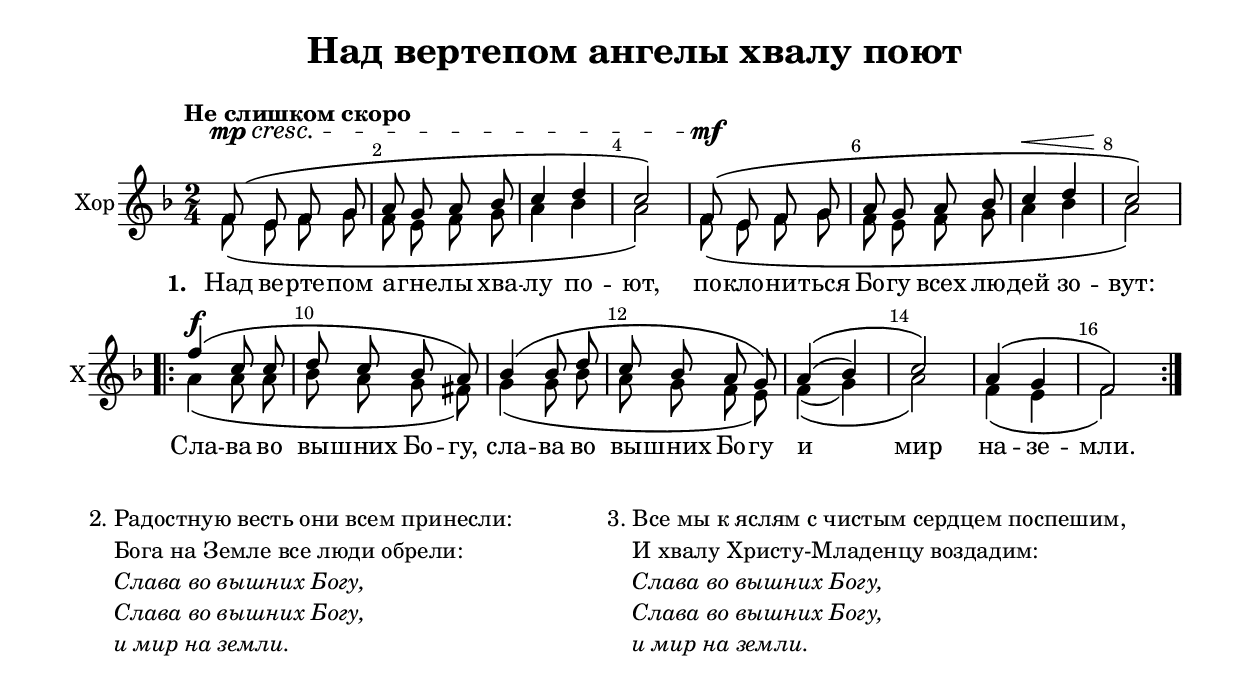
\version "2.18.2"

% закомментируйте строку ниже, чтобы получался pdf с навигацией
#(ly:set-option 'point-and-click #f)
#(ly:set-option 'midi-extension "mid")
#(set-default-paper-size "a4")
%#(set-global-staff-size 18)

\header {
  title = "Над вертепом ангелы хвалу поют"
  subtitle = " "
  %composer = "Composer"
  % Удалить строку версии LilyPond 
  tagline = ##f
}

global = {
  \key es \major
  \time 2/4
  \numericTimeSignature
  \autoBeamOff
}

%make visible number of every 2-nd bar
secondbar = {
  \override Score.BarNumber.break-visibility = #end-of-line-invisible
  \set Score.barNumberVisibility = #(every-nth-bar-number-visible 2)
}

%use this as temporary line break
abr = { \break }

% uncommend next line when finished
%abr = {}

%once hide accidental (runaround for cadenza
nat = { \once \hide Accidental }

sopvoice = \relative c' {
  \global
  \dynamicUp
  
  \secondbar  
  \tempo "Не слишком скоро"
  es8\mp\cresc\( d es f |
  g f g as |
  bes4 c |
  bes2\) |
  es,8\mf\( d es f |
  g f g as |
  bes4\< c |
  bes2\!\) \abr
  
  \repeat volta 2 {
    es4\f\( bes8 bes |
    c bes as g\) |
    as4\( as8 c |
    bes as g f\) |
    g4\(( as) bes2\) |
    g4 \(f es2\) 
  }
}


altvoice = \relative c' {
  \global
  \dynamicDown  
 es8\( d es f |
  es d es f |
  g4 as |
  g2\) |
  es8\( d es f |
  es d es f |
  g4 as |
  g2\)
  
  \repeat volta 2 {
    g4\( g8 g |
    as g f e\) |
    f4\( f8 as |
    g f es d\) |
    es4(\( f) g2\) |
    es4\( d es2\) 
  }
}



lyricscore = \lyricmode {
  \set stanza = "1. " Над ве -- рте -- пом а -- гне -- лы хва -- лу по -- ют,
  по -- кло -- ни -- ться Бо -- гу всех лю -- дей зо -- вут:
  Сла -- ва во вы -- шних Бо -- гу, сла -- ва во вы -- шних Бо -- гу
  и мир на -- зе -- мли.
}


\bookpart {
  \paper {
    top-margin = 15
    left-margin = 15
    right-margin = 10
    bottom-margin = 15
    indent = 5
    ragged-bottom = ##f
  }
  \score {
      \transpose es f {
    \new ChoirStaff <<
      \new Staff = "upstaff" \with {
        instrumentName = "Хор"
        shortInstrumentName = "Х"
      } <<
        \new Voice = "soprano" { \voiceOne \sopvoice }
        \new Voice  = "alto" { \voiceTwo \altvoice }
      >> 
      
      \new Lyrics \lyricsto "soprano" { \lyricscore }
      % or: \new Lyrics \lyricsto "soprano" { \lyricscore }
      % alternative lyrics above up staff
      %\new Lyrics \with {alignAboveContext = "upstaff"} \lyricsto "soprano" \lyricst
    >>
      }  % transposeµ
    \layout { 
      \context {
        \Score
      }
      \context {
        \Staff
        \accidentalStyle modern-voice-cautionary
        % удаляем обозначение темпа из общего плана
        %  \remove "Time_signature_engraver"
        %  \remove "Bar_number_engraver"
        %\RemoveEmptyStaves
        %\override VerticalAxisGroup.remove-first = ##t
      }
      %Metronome_mark_engraver
    }
  }
  
       \markup {
                 \vspace #2

  \fill-line {
    \column {
      \line { \column { 2. }
              \column { \line { Радостную весть они всем принесли: }
          \line { Бога на Земле все люди обрели: }
          \line \italic { Слава во вышних Богу, }
          \line \italic { Слава во вышних Богу, }
          \line \italic { и мир на земли. } } }
    }
    \hspace #2

    \column {
      \line { \column { 3. } 
              \column { \line { Все мы к яслям с чистым сердцем поспешим, }
                        \line { И хвалу Христу-Младенцу воздадим: }
      \line \italic { Слава во вышних Богу, }
      \line \italic { Слава во вышних Богу, }
      \line \italic { и мир на земли. } } }
      \vspace #1
    }
    \hspace #2
  }
}
  
}

\bookpart {
  \score {
    \unfoldRepeats
      \transpose es f {
    \new ChoirStaff <<
      \new Staff = "upstaff" \with {
        instrumentName = "Хор"
        shortInstrumentName = "Х"
        midiInstrument = "voice oohs"
      } <<
        \new Voice = "soprano" { \voiceOne \sopvoice }
        \new Voice  = "alto" { \voiceTwo \altvoice }
      >> 
      
      \new Lyrics \lyricsto "soprano" { \lyricscore }
      
    >>
      }  % transposeµ
    \midi {
      \tempo 4=90
    }
  }
}
